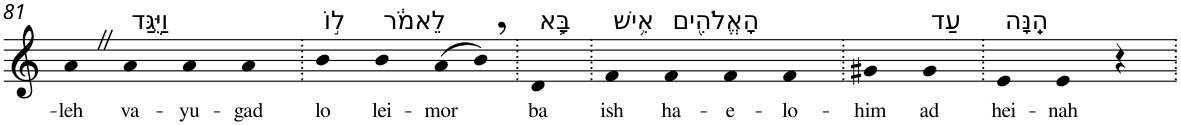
**kern	**text
*part1	*part1
*staff1	*staff1
*I"Piano	*
*I'Pno	*
!!LO:PB:g=z
*clefG2	*
*k[]	*
=81	=81
!	!LO:LY:b
4aZ	-leh
!LO:TX:a:t=וַיֻּגַּד	!
!	!LO:LY:b
4a	va-
!	!LO:LY:b
4a	-yu-
!	!LO:LY:b
4a	-gad
=82.	=82.
!LO:TX:a:t=ל֣וֹ	!
!	!LO:LY:b
4b	lo
!LO:TX:a:t=לֵאמֹ֔ר	!
!	!LO:LY:b
4b	lei-
!	!LO:LY:b
(>8a	-mor
8b,)	.
=83.	=83.
!LO:TX:a:t=בָּ֛א	!
!	!LO:LY:b
4d	ba
=84.	=84.
!LO:TX:a:t=אִ֥ישׁ	!
!	!LO:LY:b
4f	ish
!LO:TX:a:t=הָאֱלֹהִ֖ים	!
!	!LO:LY:b
4f	ha-
!	!LO:LY:b
4f	-e-
!	!LO:LY:b
4f	-lo-
=85.	=85.
!	!LO:LY:b
4g#X	-him
!LO:TX:a:t=עַד	!
!	!LO:LY:b
4g#	ad
=86.	=86.
!LO:TX:a:t=הֵֽנָּה	!
!	!LO:LY:b
4e	hei-
!	!LO:LY:b
4e	-nah
4r	.
=.	=.
*-	*-
